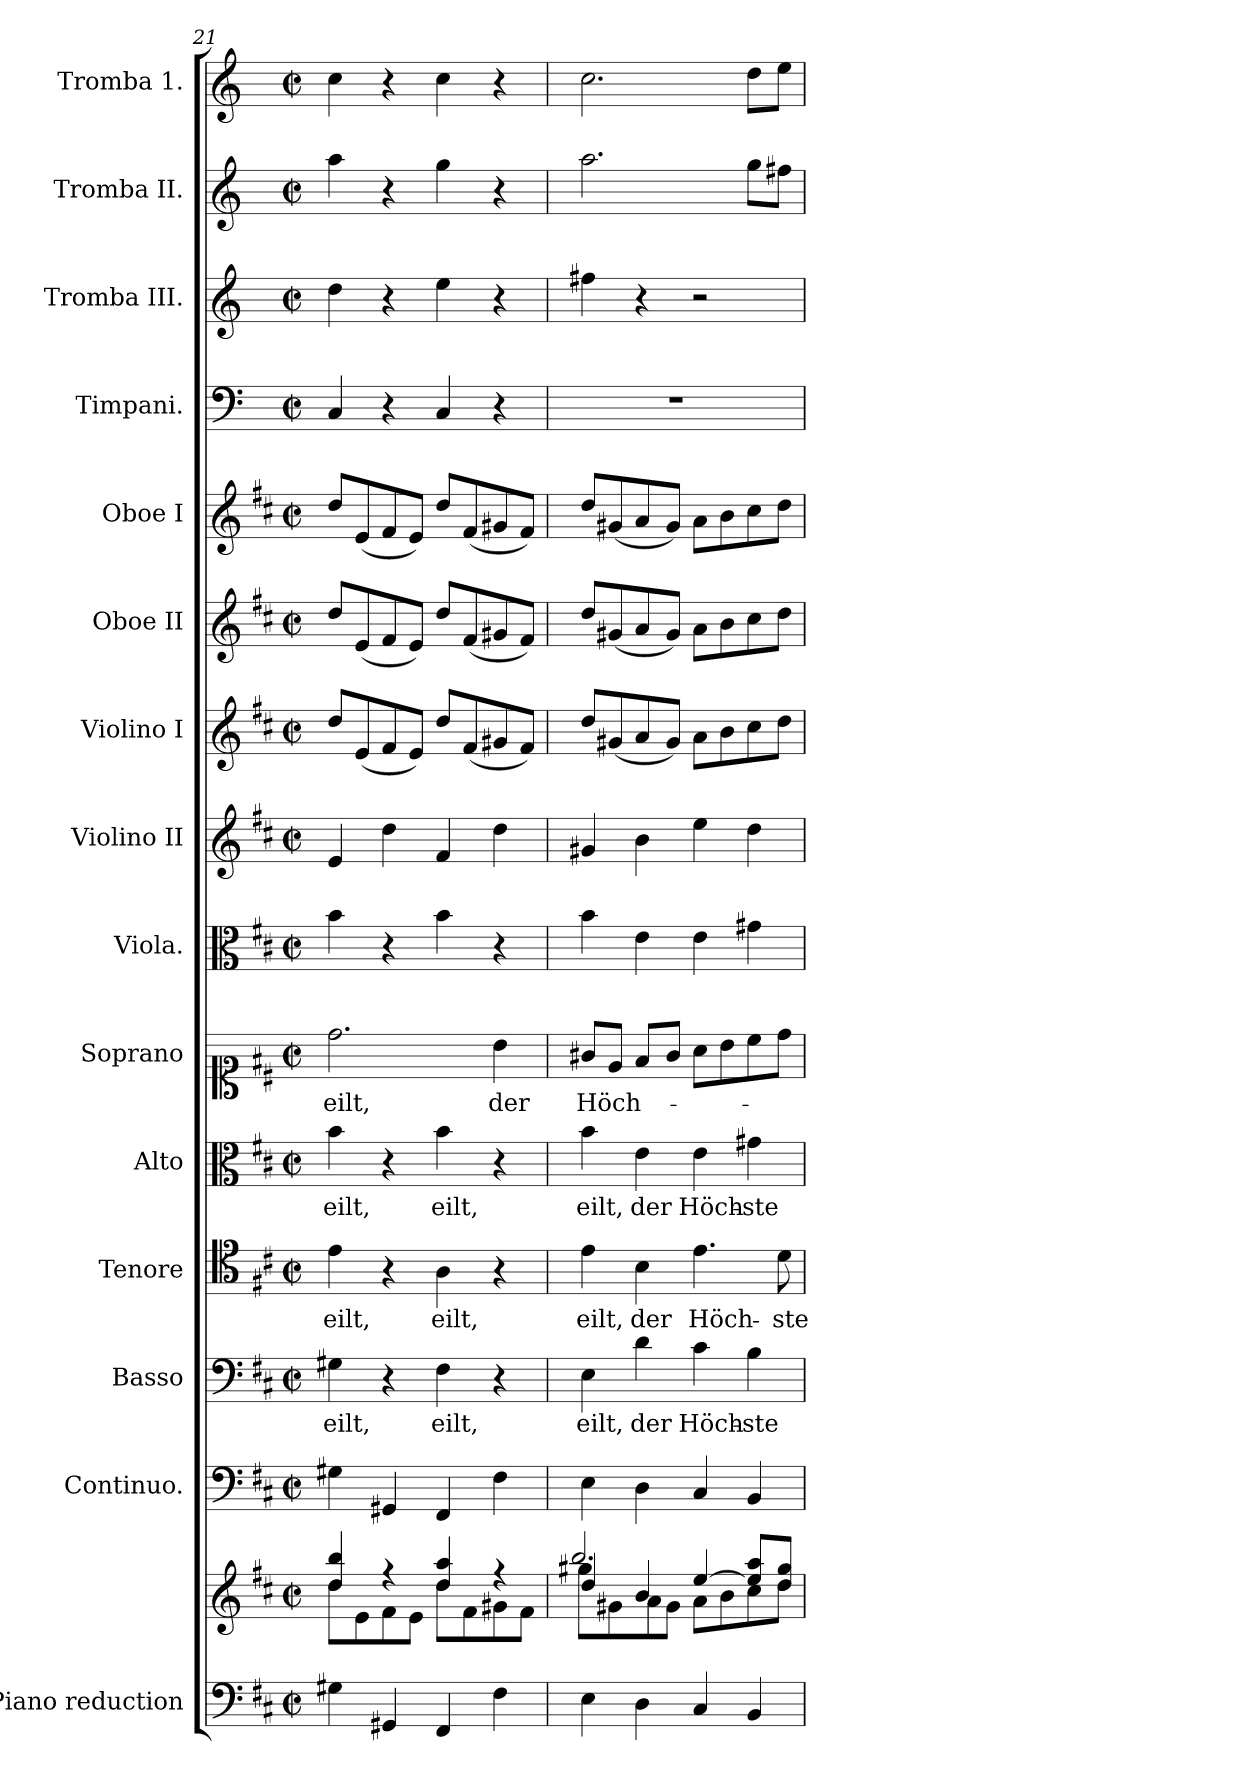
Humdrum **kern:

**kern	**kern	**kern	**kern	**text	**kern	**text	**kern	**text	**kern	**text	**kern	**kern	**kern	**kern	**kern	**kern	**kern	**kern	**kern
*part15	*part15	*part14	*part13	*part13	*part12	*part12	*part11	*part11	*part10	*part10	*part9	*part8	*part7	*part6	*part5	*part4	*part3	*part2	*part1
*staff16	*staff15	*staff14	*staff13	*staff13	*staff12	*staff12	*staff11	*staff11	*staff10	*staff10	*staff9	*staff8	*staff7	*staff6	*staff5	*staff4	*staff3	*staff2	*staff1
*I"Piano reduction	*	*I"Continuo.	*I"Basso	*	*I"Tenore	*	*I"Alto	*	*I"Soprano	*	*I"Viola.	*I"Violino II	*I"Violino I	*I"Oboe II	*I"Oboe I	*I"Timpani.	*I"Tromba III.	*I"Tromba II.	*I"Tromba 1.
*I'Pno	*	*	*	*	*	*	*	*	*	*	*I'Vla	*	*I'Vln	*I'Ob	*I'Ob	*I'Timp	*	*	*
*clefF4	*clefG2	*clefF4	*clefF4	*	*clefC4	*	*clefC3	*	*clefC1	*	*clefC3	*clefG2	*clefG2	*clefG2	*clefG2	*clefF4	*clefG2	*clefG2	*clefG2
*	*	*	*	*	*	*	*	*	*	*	*	*	*	*	*	*ITrd-1c-2	*ITrd-1c-2	*ITrd-1c-2	*ITrd-1c-2
*k[f#c#]	*k[f#c#]	*k[f#c#]	*k[f#c#]	*	*k[f#c#]	*	*k[f#c#]	*	*k[f#c#]	*	*k[f#c#]	*k[f#c#]	*k[f#c#]	*k[f#c#]	*k[f#c#]	*k[f#c#]	*k[f#c#]	*k[f#c#]	*k[f#c#]
*M2/2	*M2/2	*M2/2	*M2/2	*	*M2/2	*	*M2/2	*	*M2/2	*	*M2/2	*M2/2	*M2/2	*M2/2	*M2/2	*M2/2	*M2/2	*M2/2	*M2/2
*met(c|)	*met(c|)	*met(c|)	*met(c|)	*	*met(c|)	*	*met(c|)	*	*met(c|)	*	*met(c|)	*met(c|)	*met(c|)	*met(c|)	*met(c|)	*met(c|)	*met(c|)	*met(c|)	*met(c|)
=21	=21	=21	=21	=21	=21	=21	=21	=21	=21	=21	=21	=21	=21	=21	=21	=21	=21	=21	=21
*	*^	*	*	*	*	*	*	*	*	*	*	*	*	*	*	*	*	*	*
!	!	!	!	!	!LO:LY:b	!	!LO:LY:b	!	!LO:LY:b	!	!LO:LY:b	!	!	!	!	!	!	!	!	!
4G#X\	4dd/ 4bb/	8dd\L	4G#X\	4G#X\	eilt,	4e\	eilt,	4b\	eilt,	2.dd\	eilt,	4b\	4e/	8dd/L	8dd/L	8dd/L	4D/	4ee\	4bb\	4dd\
.	.	8e\	.	.	.	.	.	.	.	.	.	.	.	(8e/	(8e/	(8e/	.	.	.	.
4GG#X/	4r	8f#\	4GG#X/	4r	.	4r	.	4r	.	.	.	4r	4dd\	8f#/	8f#/	8f#/	4r	4r	4r	4r
.	.	8e\J	.	.	.	.	.	.	.	.	.	.	.	8e/J)	8e/J)	8e/J)	.	.	.	.
!	!	!	!	!	!LO:LY:b	!	!LO:LY:b	!	!LO:LY:b	!	!	!	!	!	!	!	!	!	!	!
4FF#/	4dd/ 4aa/	8dd\L	4FF#/	4F#\	eilt,	4A\	eilt,	4b\	eilt,	.	.	4b\	4f#/	8dd/L	8dd/L	8dd/L	4D/	4ff#\	4aa\	4dd\
.	.	8f#\	.	.	.	.	.	.	.	.	.	.	.	(8f#/	(8f#/	(8f#/	.	.	.	.
!	!	!	!	!	!	!	!	!	!	!	!LO:LY:b	!	!	!	!	!	!	!	!	!
4F#\	4r	8g#X\	4F#\	4r	.	4r	.	4r	.	4b\	der	4r	4dd\	8g#X/	8g#X/	8g#X/	4r	4r	4r	4r
.	.	8f#\J	.	.	.	.	.	.	.	.	.	.	.	8f#/J)	8f#/J)	8f#/J)	.	.	.	.
=22	=22	=22	=22	=22	=22	=22	=22	=22	=22	=22	=22	=22	=22	=22	=22	=22	=22	=22	=22	=22
*	*	*^	*	*	*	*	*	*	*	*	*	*	*	*	*	*	*	*	*	*
!	!	!	!	!	!	!LO:LY:b	!	!LO:LY:b	!	!LO:LY:b	!	!LO:LY:b	!	!	!	!	!	!	!	!	!
4E\	4dd/	8gg#X\L	2.bb/	4E\	4E\	eilt,	4e\	eilt,	4b\	eilt,	8g#X/L	Höch-	4b\	4g#X/	8dd/L	8dd/L	8dd/L	1r	4gg#X\	2.bb\	2.dd\
.	.	8g#X\	.	.	.	.	.	.	.	.	8e/J	.	.	.	(8g#X/	(8g#X/	(8g#X/	.	.	.	.
!	!	!	!	!	!	!LO:LY:b	!	!LO:LY:b	!	!LO:LY:b	!	!	!	!	!	!	!	!	!	!	!
4D\	4b/	8a\	.	4D\	4d\	der	4B\	der	4e\	der	8f#/L	.	4e\	4b\	8a/	8a/	8a/	.	4r	.	.
.	.	8g#\J	.	.	.	.	.	.	.	.	8g#/J	.	.	.	8g#/J)	8g#/J)	8g#/J)	.	.	.	.
!	!	!	!	!	!	!LO:LY:b	!	!LO:LY:b	!	!LO:LY:b	!	!	!	!	!	!	!	!	!	!	!
4C#/	[4ee/	8a\L	.	4C#/	4c#\	Höch-	4.e\	Höch-	4e\	Höch-	8a\L	.	4e\	4ee\	8a\L	8a\L	8a\L	.	2r	.	.
.	.	8b\	.	.	.	.	.	.	.	.	8b\	.	.	.	8b\	8b\	8b\	.	.	.	.
!	!	!	!	!	!	!LO:LY:b	!	!	!	!LO:LY:b	!	!	!	!	!	!	!	!	!	!	!
4BB/	8ee/] 8aa/L	8cc#\	4ryy	4BB/	4B\	-ste	.	.	4g#X\	-ste	8cc#\	.	4g#X\	4dd\	8cc#\	8cc#\	8cc#\	.	.	8aa\L	8ee\L
!	!	!	!	!	!	!	!	!LO:LY:b	!	!	!	!	!	!	!	!	!	!	!	!	!
.	8dd/ 8gg#/J	8dd\J	.	.	.	.	8d\	-ste	.	.	8dd\J	.	.	.	8dd\J	8dd\J	8dd\J	.	.	8gg#X\J	8ff#\J
*	*v	*v	*v	*	*	*	*	*	*	*	*	*	*	*	*	*	*	*	*	*	*
=	=	=	=	=	=	=	=	=	=	=	=	=	=	=	=	=	=	=	=
*-	*-	*-	*-	*-	*-	*-	*-	*-	*-	*-	*-	*-	*-	*-	*-	*-	*-	*-	*-
